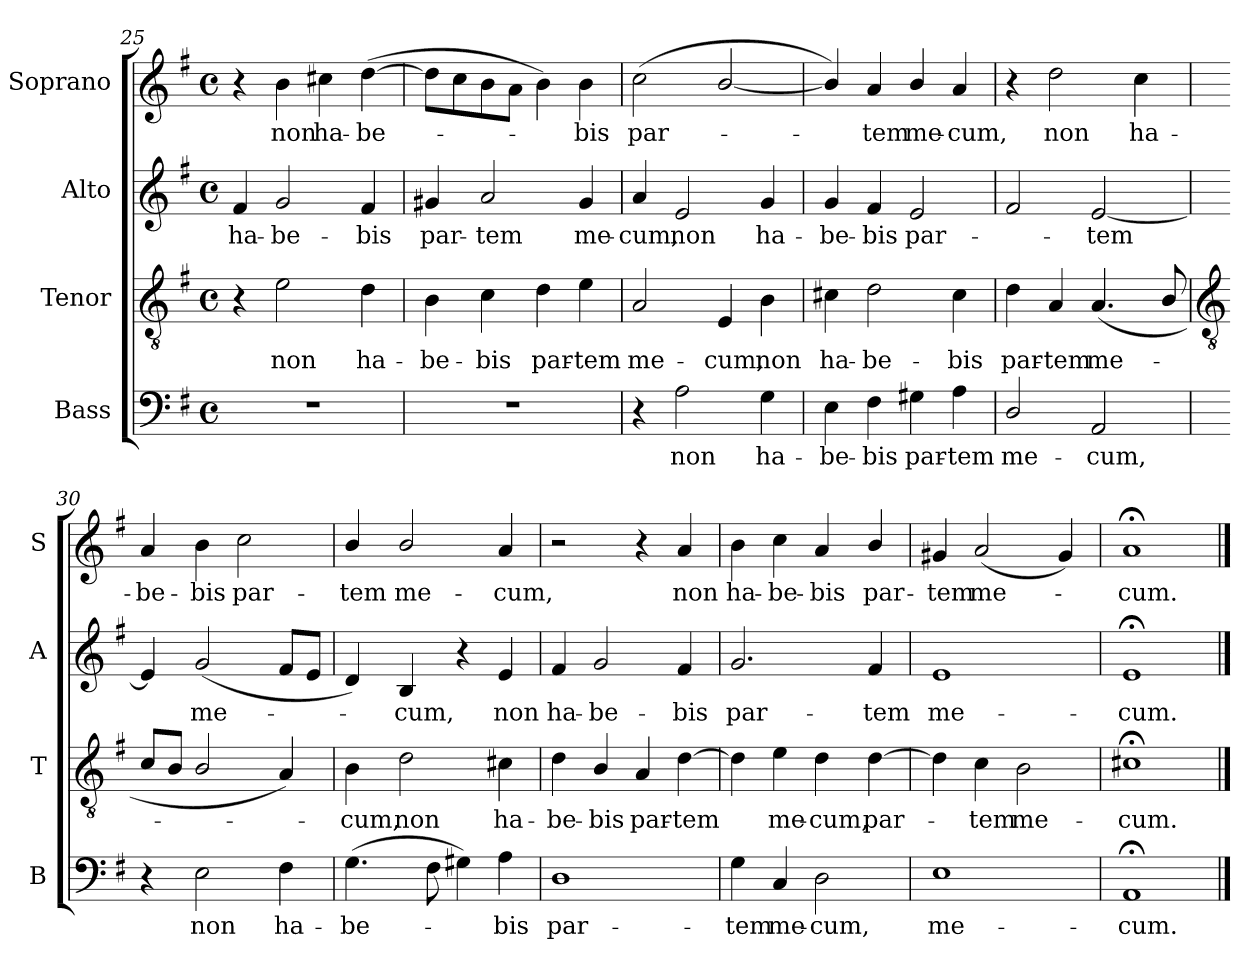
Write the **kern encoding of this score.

**kern	**text	**kern	**text	**kern	**text	**kern	**text
*part4	*part4	*part3	*part3	*part2	*part2	*part1	*part1
*staff4	*staff4	*staff3	*staff3	*staff2	*staff2	*staff1	*staff1
*I"Bass	*	*I"Tenor	*	*I"Alto	*	*I"Soprano	*
*I'B	*	*I'T	*	*I'A	*	*I'S	*
*clefF4	*	*clefGv2	*	*clefG2	*	*clefG2	*
*k[f#]	*	*k[f#]	*	*k[f#]	*	*k[f#]	*
*G:	*	*G:	*	*G:	*	*G:	*
*M4/4	*	*M4/4	*	*M4/4	*	*M4/4	*
*met(c)	*	*met(c)	*	*met(c)	*	*met(c)	*
=25	=25	=25	=25	=25	=25	=25	=25
!	!	!	!	!	!LO:LY:b	!	!
1r	.	4r	.	4f#	ha-	4r	.
!	!	!	!LO:LY:b	!	!LO:LY:b	!	!LO:LY:b
.	.	2e	non	2g	-be-	4b	non
!	!	!	!	!	!	!	!LO:LY:b
.	.	.	.	.	.	4cc#X	ha-
!	!	!	!LO:LY:b	!	!LO:LY:b	!	!LO:LY:b
.	.	4d	ha-	4f#	-bis	(>[4dd	-be-
=26	=26	=26	=26	=26	=26	=26	=26
!	!	!	!LO:LY:b	!	!LO:LY:b	!	!
1r	.	4B	-be-	4g#X	par-	8ddL]	.
.	.	.	.	.	.	8cc	.
!	!	!	!LO:LY:b	!	!LO:LY:b	!	!
.	.	4c	-bis	2a	-tem	8b	.
.	.	.	.	.	.	8aJ	.
!	!	!	!LO:LY:b	!	!	!	!
.	.	4d	par-	.	.	4b)	.
!	!	!	!LO:LY:b	!	!LO:LY:b	!	!LO:LY:b
.	.	4e	-tem	4g#	me-	4b	bis
=27	=27	=27	=27	=27	=27	=27	=27
!	!	!	!LO:LY:b	!	!LO:LY:b	!	!LO:LY:b
4r	.	2A	me-	4a	-cum,	(<2cc	par-
!	!LO:LY:b	!	!	!	!LO:LY:b	!	!
2A	non	.	.	2e	non	.	.
!	!	!	!LO:LY:b	!	!	!	!
.	.	4E	-cum,	.	.	[2b/	.
!	!LO:LY:b	!	!LO:LY:b	!	!LO:LY:b	!	!
4G	ha-	4B	non	4g	ha-	.	.
=28	=28	=28	=28	=28	=28	=28	=28
!	!LO:LY:b	!	!LO:LY:b	!	!LO:LY:b	!	!
4E	-be-	4c#X	ha-	4g	-be-	4b/])	.
!	!LO:LY:b	!	!LO:LY:b	!	!LO:LY:b	!	!LO:LY:b
4F#	-bis	2d	-be-	4f#	-bis	4a	tem
!	!LO:LY:b	!	!	!	!LO:LY:b	!	!LO:LY:b
4G#X	par-	.	.	2e	par-	4b/	me-
!	!LO:LY:b	!	!LO:LY:b	!	!	!	!LO:LY:b
4A	-tem	4c#	-bis	.	.	4a	-cum,
=29	=29	=29	=29	=29	=29	=29	=29
!	!LO:LY:b	!	!LO:LY:b	!	!	!	!
2D/	me-	4d	par-	2f#	.	4r	.
!	!	!	!LO:LY:b	!	!	!	!LO:LY:b
.	.	4A	-tem	.	.	2dd	non
!	!LO:LY:b	!	!LO:LY:b	!	!LO:LY:b	!	!
2AA	-cum,	(<4.A	me-	[2e	tem	.	.
!	!	!	!	!	!	!	!LO:LY:b
.	.	.	.	.	.	4cc	ha-
.	.	8B/	.	.	.	.	.
!!LO:LB:g=z
=30	=30	=30	=30	=30	=30	=30	=30
*	*	*clefGv2	*	*	*	*	*
!	!	!	!	!	!	!	!LO:LY:b
4r	.	8c/L	.	4e]	.	4a	-be-
.	.	8B/J	.	.	.	.	.
!	!LO:LY:b	!	!	!	!LO:LY:b	!	!LO:LY:b
2E	non	2B/	.	(<2g	me-	4b	-bis
!	!	!	!	!	!	!	!LO:LY:b
.	.	.	.	.	.	2cc	par-
!	!LO:LY:b	!	!	!	!	!	!
4F#	ha-	4A)	.	8f#L	.	.	.
.	.	.	.	8eJ	.	.	.
=31	=31	=31	=31	=31	=31	=31	=31
!	!LO:LY:b	!	!LO:LY:b	!	!	!	!LO:LY:b
(>4.G	-be-	4B	cum,	4d)	.	4b/	-tem
!	!	!	!LO:LY:b	!	!LO:LY:b	!	!LO:LY:b
.	.	2d	non	4B	cum,	2b/	me-
8F#	.	.	.	.	.	.	.
4G#X)	.	.	.	4r	.	.	.
!	!LO:LY:b	!	!LO:LY:b	!	!LO:LY:b	!	!LO:LY:b
4A	bis	4c#X	ha-	4e	non	4a	-cum,
=32	=32	=32	=32	=32	=32	=32	=32
!	!LO:LY:b	!	!LO:LY:b	!	!LO:LY:b	!	!
1D	par-	4d	-be-	4f#	ha-	2r	.
!	!	!	!LO:LY:b	!	!LO:LY:b	!	!
.	.	4B/	-bis	2g	-be-	.	.
!	!	!	!LO:LY:b	!	!	!	!
.	.	4A	par-	.	.	4r	.
!	!	!	!LO:LY:b	!	!LO:LY:b	!	!LO:LY:b
.	.	[4d	-tem	4f#	-bis	4a	non
=33	=33	=33	=33	=33	=33	=33	=33
!	!LO:LY:b	!	!	!	!LO:LY:b	!	!LO:LY:b
4G	-tem	4d]	.	2.g	par-	4b	ha-
!	!LO:LY:b	!	!LO:LY:b	!	!	!	!LO:LY:b
4C	me-	4e	me-	.	.	4cc	-be-
!	!LO:LY:b	!	!LO:LY:b	!	!	!	!LO:LY:b
2D	-cum,	4d	-cum,	.	.	4a	-bis
!	!	!	!LO:LY:b	!	!LO:LY:b	!	!LO:LY:b
.	.	[4d	par-	4f#	-tem	4b/	par-
=34	=34	=34	=34	=34	=34	=34	=34
!	!LO:LY:b	!	!	!	!LO:LY:b	!	!LO:LY:b
1E	me-	4d]	.	1e	me-	4g#X	-tem
!	!	!	!LO:LY:b	!	!	!	!LO:LY:b
.	.	4c	tem	.	.	(<2a	me-
!	!	!	!LO:LY:b	!	!	!	!
.	.	2B	me-	.	.	.	.
.	.	.	.	.	.	4g#)	.
=35	=35	=35	=35	=35	=35	=35	=35
!	!LO:LY:b	!	!LO:LY:b	!	!LO:LY:b	!	!LO:LY:b
1AA;<	-cum.	1c#X;<	-cum.	1e;<	-cum.	1a;<	cum.
==	==	==	==	==	==	==	==
*-	*-	*-	*-	*-	*-	*-	*-
